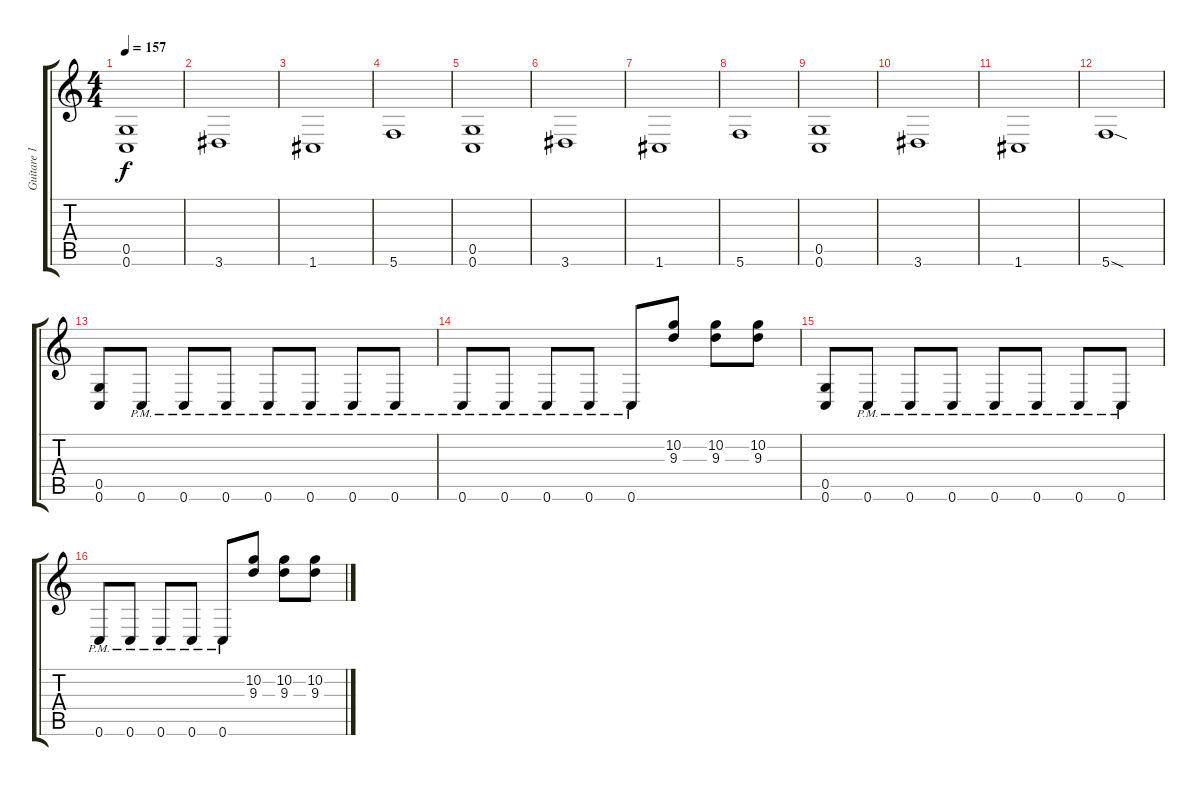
\track ("Guitare 1" "Guitare 1") {instrument distortionguitar}
\staff {score tabs}
\tuning (D4 A3 F3 C3 G2 C2) {hide}
\ts (4 4)
\tempo 157
\clef g2
\ks c
(0.5 0.6).1{dy f} |
3.6.1 |
1.6.1 |
5.6.1 |
(0.5 0.6).1 |
3.6.1 |
1.6.1 |
5.6.1 |
(0.5 0.6).1 |
3.6.1 |
1.6.1 |
5.6{sod}.1 |
(0.5 0.6).8 0.6{pm}.8 0.6{pm}.8 0.6{pm}.8 0.6{pm}.8 0.6{pm}.8 0.6{pm}.8 0.6{pm}.8 |
0.6{pm}.8 0.6{pm}.8 0.6{pm}.8 0.6{pm}.8 0.6{pm}.8 (10.2 9.3).8 (10.2 9.3).8 (10.2 9.3).8 |
(0.5 0.6).8 0.6{pm}.8 0.6{pm}.8 0.6{pm}.8 0.6{pm}.8 0.6{pm}.8 0.6{pm}.8 0.6{pm}.8 |
0.6{pm}.8 0.6{pm}.8 0.6{pm}.8 0.6{pm}.8 0.6{pm}.8 (10.2 9.3).8 (10.2 9.3).8 (10.2 9.3).8
